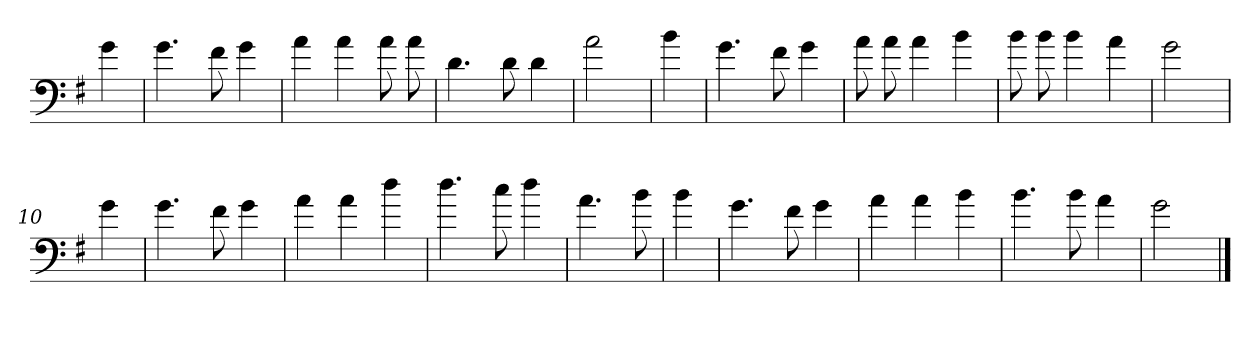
**kern
*part1
*staff1
*clefF4
*k[f#]
*G:
=
4g
=1
4.g
8f#
4g
=2
4a
4a
8a
8a
=3
4.d
8d
4d
=4
2a
=5
4b
=6
4.g
8f#
4g
=7
8a
8a
4a
4b
=8
8b
8b
4b
4a
=9
2g
=10
4g
=11
4.g
8f#
4g
=12
4a
4a
4dd
=13
4.dd
8cc
4dd
=14
4.a
8b
=15
4b
=16
4.g
8f#
4g
=17
4a
4a
4b
=18
4.b
8b
4a
=19
2g
==
*-
